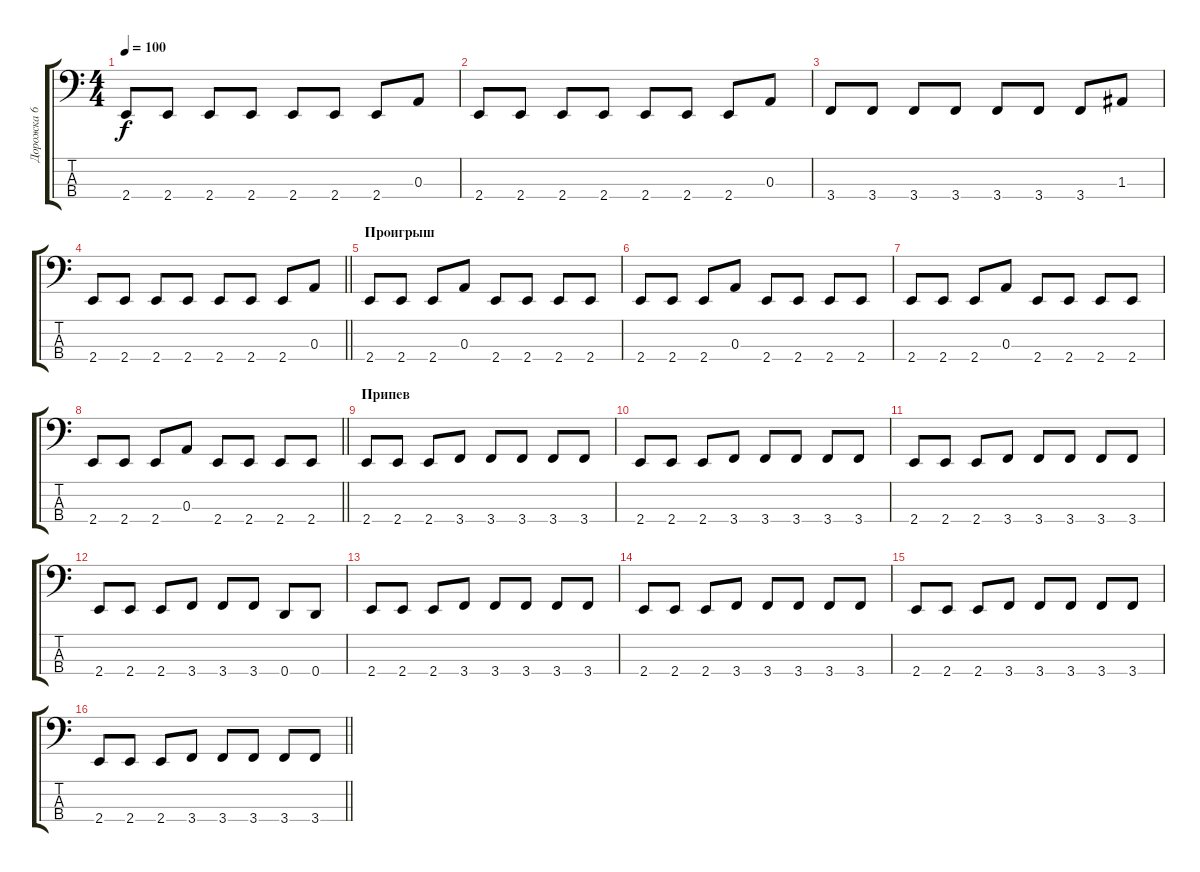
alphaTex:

\track ("Дорожка 6" "Дорожка 6") {instrument electricbassfinger}
\staff {score tabs}
\tuning (G2 D2 A1 D1) {hide}
\ts (4 4)
\tempo 100
\clef f4
\ks c
2.4.8{dy f} 2.4.8 2.4.8 2.4.8 2.4.8 2.4.8 2.4.8 0.3.8 |
2.4.8 2.4.8 2.4.8 2.4.8 2.4.8 2.4.8 2.4.8 0.3.8 |
3.4.8 3.4.8 3.4.8 3.4.8 3.4.8 3.4.8 3.4.8 1.3.8 |
\barLineRight lightlight
2.4.8 2.4.8 2.4.8 2.4.8 2.4.8 2.4.8 2.4.8 0.3.8 |
\section ("" "Проигрыш")
2.4.8 2.4.8 2.4.8 0.3.8 2.4.8 2.4.8 2.4.8 2.4.8 |
2.4.8 2.4.8 2.4.8 0.3.8 2.4.8 2.4.8 2.4.8 2.4.8 |
2.4.8 2.4.8 2.4.8 0.3.8 2.4.8 2.4.8 2.4.8 2.4.8 |
\barLineRight lightlight
2.4.8 2.4.8 2.4.8 0.3.8 2.4.8 2.4.8 2.4.8 2.4.8 |
\section ("" "Припев")
2.4.8 2.4.8 2.4.8 3.4.8 3.4.8 3.4.8 3.4.8 3.4.8 |
2.4.8 2.4.8 2.4.8 3.4.8 3.4.8 3.4.8 3.4.8 3.4.8 |
2.4.8 2.4.8 2.4.8 3.4.8 3.4.8 3.4.8 3.4.8 3.4.8 |
2.4.8 2.4.8 2.4.8 3.4.8 3.4.8 3.4.8 0.4.8 0.4.8 |
2.4.8 2.4.8 2.4.8 3.4.8 3.4.8 3.4.8 3.4.8 3.4.8 |
2.4.8 2.4.8 2.4.8 3.4.8 3.4.8 3.4.8 3.4.8 3.4.8 |
2.4.8 2.4.8 2.4.8 3.4.8 3.4.8 3.4.8 3.4.8 3.4.8 |
\barLineRight lightlight
2.4.8 2.4.8 2.4.8 3.4.8 3.4.8 3.4.8 3.4.8 3.4.8
